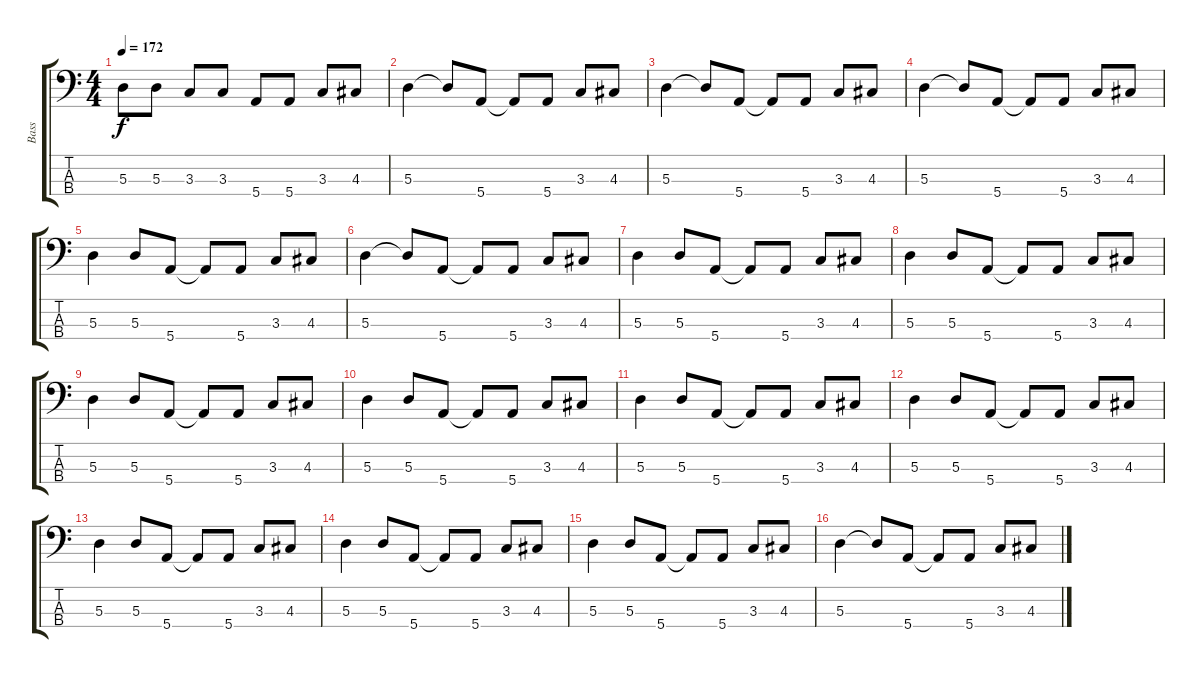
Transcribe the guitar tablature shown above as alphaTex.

\track ("Bass" "Bass") {instrument electricbassfinger}
\staff {score tabs}
\tuning (G2 D2 A1 E1) {hide}
\ts (4 4)
\tempo 172
\clef f4
\ks c
5.3.8{dy f} 5.3.8 3.3.8 3.3.8 5.4.8 5.4.8 3.3.8 4.3.8 |
5.3.4 5.3{t}.8 5.4.8 5.4{t}.8 5.4.8 3.3.8 4.3.8 |
5.3.4 5.3{t}.8 5.4.8 5.4{t}.8 5.4.8 3.3.8 4.3.8 |
5.3.4 5.3{t}.8 5.4.8 5.4{t}.8 5.4.8 3.3.8 4.3.8 |
5.3.4 5.3.8 5.4.8 5.4{t}.8 5.4.8 3.3.8 4.3.8 |
5.3.4 5.3{t}.8 5.4.8 5.4{t}.8 5.4.8 3.3.8 4.3.8 |
5.3.4 5.3.8 5.4.8 5.4{t}.8 5.4.8 3.3.8 4.3.8 |
5.3.4 5.3.8 5.4.8 5.4{t}.8 5.4.8 3.3.8 4.3.8 |
5.3.4 5.3.8 5.4.8 5.4{t}.8 5.4.8 3.3.8 4.3.8 |
5.3.4 5.3.8 5.4.8 5.4{t}.8 5.4.8 3.3.8 4.3.8 |
5.3.4 5.3.8 5.4.8 5.4{t}.8 5.4.8 3.3.8 4.3.8 |
5.3.4 5.3.8 5.4.8 5.4{t}.8 5.4.8 3.3.8 4.3.8 |
5.3.4 5.3.8 5.4.8 5.4{t}.8 5.4.8 3.3.8 4.3.8 |
5.3.4 5.3.8 5.4.8 5.4{t}.8 5.4.8 3.3.8 4.3.8 |
5.3.4 5.3.8 5.4.8 5.4{t}.8 5.4.8 3.3.8 4.3.8 |
5.3.4 5.3{t}.8 5.4.8 5.4{t}.8 5.4.8 3.3.8 4.3.8
